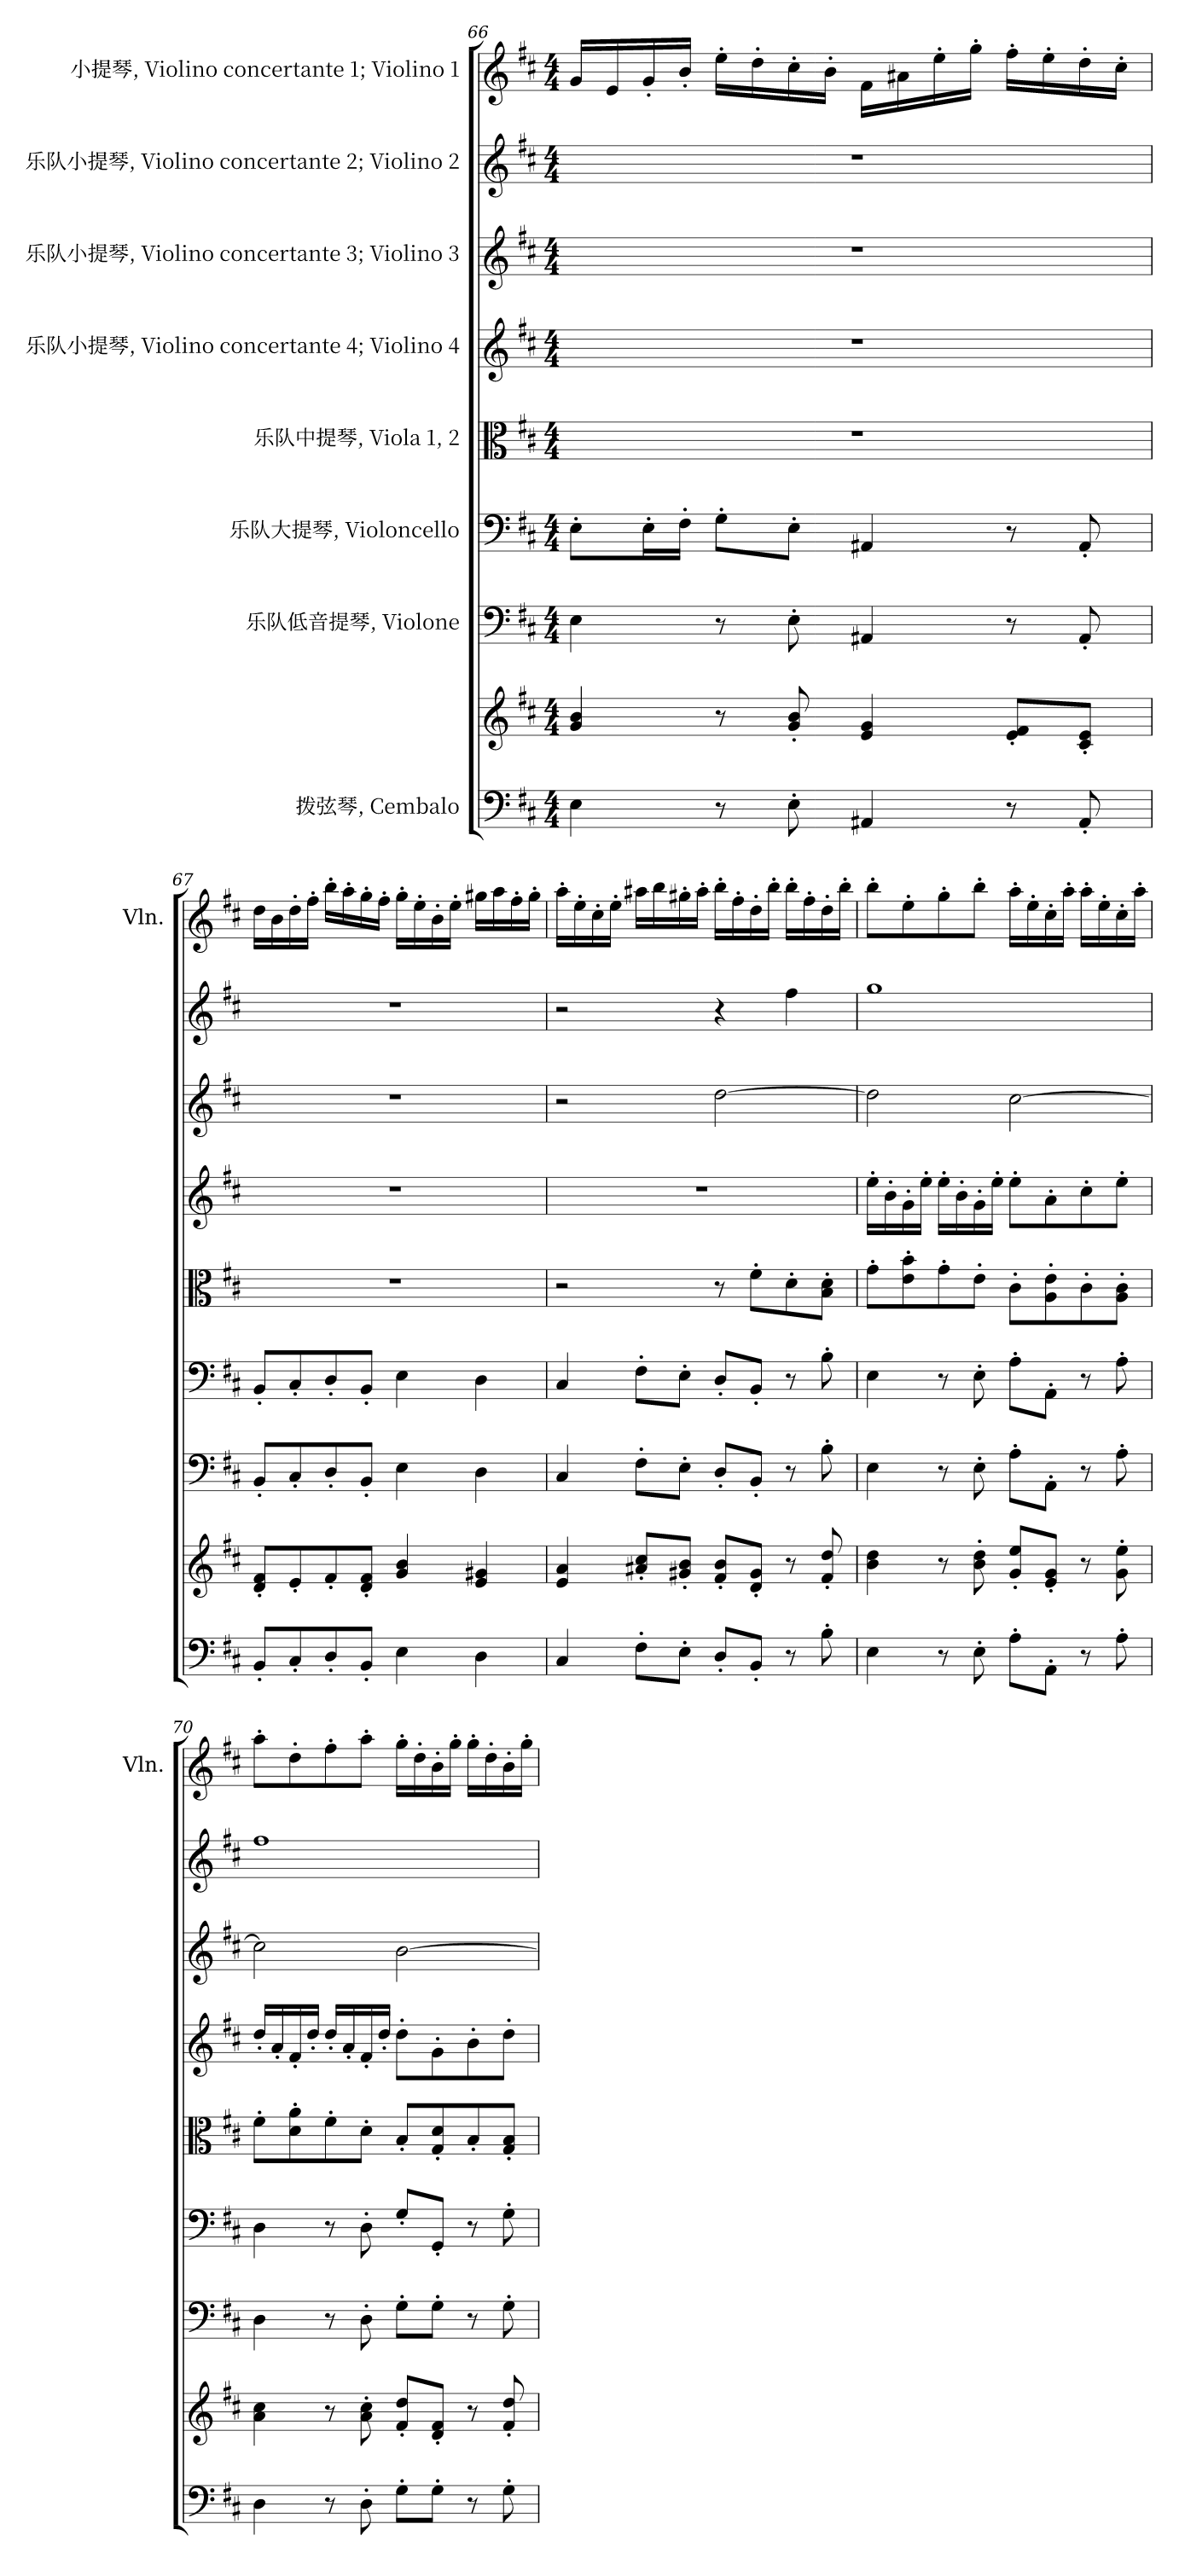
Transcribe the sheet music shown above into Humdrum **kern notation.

**kern	**kern	**kern	**kern	**kern	**kern	**kern	**kern	**kern
*part8	*part8	*part7	*part6	*part5	*part4	*part3	*part2	*part1
*staff9	*staff8	*staff7	*staff6	*staff5	*staff4	*staff3	*staff2	*staff1
*I"拨弦琴, Cembalo	*	*I"乐队低音提琴, Violone	*I"乐队大提琴, Violoncello	*I"乐队中提琴, Viola 1, 2	*I"乐队小提琴, Violino concertante 4; Violino 4	*I"乐队小提琴, Violino concertante 3; Violino 3	*I"乐队小提琴, Violino concertante 2; Violino 2	*I"小提琴, Violino concertante 1; Violino 1
*	*	*	*	*	*	*	*	*I'Vln.
*clefF4	*clefG2	*clefF4	*clefF4	*clefC3	*clefG2	*clefG2	*clefG2	*clefG2
*	*	*ITrd7c12	*	*	*	*	*	*
*k[f#c#]	*k[f#c#]	*k[f#c#]	*k[f#c#]	*k[f#c#]	*k[f#c#]	*k[f#c#]	*k[f#c#]	*k[f#c#]
*M4/4	*M4/4	*M4/4	*M4/4	*M4/4	*M4/4	*M4/4	*M4/4	*M4/4
=66	=66	=66	=66	=66	=66	=66	=66	=66
4E\	4g/ 4b/	4EE\	8E'\L	1r	1r	1r	1r	16g/LL
.	.	.	.	.	.	.	.	16e/
.	.	.	16E'\L	.	.	.	.	16g'/
.	.	.	16F#'\JJ	.	.	.	.	16b'/JJ
8r	8r	8r	8G'\L	.	.	.	.	16ee'\LL
.	.	.	.	.	.	.	.	16dd'\
8E'\	8g/' 8b/'	8EE'\	8E'\J	.	.	.	.	16cc#'\
.	.	.	.	.	.	.	.	16b'\JJ
4AA#X/	4e/ 4g/	4AAA#X/	4AA#X/	.	.	.	.	16f#\LL
.	.	.	.	.	.	.	.	16a#X\
.	.	.	.	.	.	.	.	16ee'\
.	.	.	.	.	.	.	.	16gg'\JJ
8r	8e/' 8f#/'L	8r	8r	.	.	.	.	16ff#'\LL
.	.	.	.	.	.	.	.	16ee'\
8AA#'/	8c#/' 8e/'J	8AAA#'/	8AA#'/	.	.	.	.	16dd'\
.	.	.	.	.	.	.	.	16cc#'\JJ
!!LO:PB:g=z
=67	=67	=67	=67	=67	=67	=67	=67	=67
8BB'/L	8d/' 8f#/'L	8BBB'/L	8BB'/L	1r	1r	1r	1r	16dd\LL
.	.	.	.	.	.	.	.	16b\
8C#'/	8e'/	8CC#'/	8C#'/	.	.	.	.	16dd'\
.	.	.	.	.	.	.	.	16ff#'\JJ
8D'/	8f#'/	8DD'/	8D'/	.	.	.	.	16bb'\LL
.	.	.	.	.	.	.	.	16aa'\
8BB'/J	8d/' 8f#/'J	8BBB'/J	8BB'/J	.	.	.	.	16gg'\
.	.	.	.	.	.	.	.	16ff#'\JJ
4E\	4g/ 4b/	4EE\	4E\	.	.	.	.	16gg'\LL
.	.	.	.	.	.	.	.	16ee'\
.	.	.	.	.	.	.	.	16b'\
.	.	.	.	.	.	.	.	16ee'\JJ
4D\	4e/ 4g#X/	4DD\	4D\	.	.	.	.	16gg#X\LL
.	.	.	.	.	.	.	.	16aa\
.	.	.	.	.	.	.	.	16ff#'\
.	.	.	.	.	.	.	.	16gg#'\JJ
=68	=68	=68	=68	=68	=68	=68	=68	=68
4C#/	4e/ 4a/	4CC#/	4C#/	2r	1r	2r	2r	16aa'\LL
.	.	.	.	.	.	.	.	16ee'\
.	.	.	.	.	.	.	.	16cc#'\
.	.	.	.	.	.	.	.	16ee'\JJ
8F#'\L	8a#X/' 8cc#/'L	8FF#'\L	8F#'\L	.	.	.	.	16aa#X\LL
.	.	.	.	.	.	.	.	16bb\
8E'\J	8g#X/' 8b/'J	8EE'\J	8E'\J	.	.	.	.	16gg#X'\
.	.	.	.	.	.	.	.	16aa#'\JJ
8D'/L	8f#/' 8b/'L	8DD'/L	8D'/L	8r	.	[2dd\	4r	16bb'\LL
.	.	.	.	.	.	.	.	16ff#'\
8BB'/J	8d/' 8g#/'J	8BBB'/J	8BB'/J	8f#'\L	.	.	.	16dd'\
.	.	.	.	.	.	.	.	16bb'\JJ
8r	8r	8r	8r	8d'\	.	.	4ff#\	16bb'\LL
.	.	.	.	.	.	.	.	16ff#'\
8B'\	8f#/' 8dd/'	8BB'\	8B'\	8B\' 8d\'J	.	.	.	16dd'\
.	.	.	.	.	.	.	.	16bb'\JJ
!!LO:PB:g=z
=69	=69	=69	=69	=69	=69	=69	=69	=69
4E\	4b\ 4dd\	4EE\	4E\	8g'\L	16ee'\LL	2dd\]	1gg	8bb'\L
.	.	.	.	.	16b'\	.	.	.
.	.	.	.	8e\' 8b\'	16g'\	.	.	8ee'\
.	.	.	.	.	16ee'\JJ	.	.	.
8r	8r	8r	8r	8g'\	16ee'\LL	.	.	8gg'\
.	.	.	.	.	16b'\	.	.	.
8E'\	8b\' 8dd\'	8EE'\	8E'\	8e'\J	16g'\	.	.	8bb'\J
.	.	.	.	.	16ee'\JJ	.	.	.
8A'\L	8g/' 8ee/'L	8AA'\L	8A'\L	8c#'\L	8ee'\L	[2cc#\	.	16aa'\LL
.	.	.	.	.	.	.	.	16ee'\
8AA'\J	8e/' 8g/'J	8AAA'\J	8AA'\J	8A\' 8e\'	8a'\	.	.	16cc#'\
.	.	.	.	.	.	.	.	16aa'\JJ
8r	8r	8r	8r	8c#'\	8cc#'\	.	.	16aa'\LL
.	.	.	.	.	.	.	.	16ee'\
8A'\	8g\' 8ee\'	8AA'\	8A'\	8A\' 8c#\'J	8ee'\J	.	.	16cc#'\
.	.	.	.	.	.	.	.	16aa'\JJ
=70	=70	=70	=70	=70	=70	=70	=70	=70
4D\	4a\ 4cc#\	4DD\	4D\	8f#'\L	16dd'/LL	2cc#\]	1ff#	8aa'\L
.	.	.	.	.	16a'/	.	.	.
.	.	.	.	8d\' 8a\'	16f#'/	.	.	8dd'\
.	.	.	.	.	16dd'/JJ	.	.	.
8r	8r	8r	8r	8f#'\	16dd'/LL	.	.	8ff#'\
.	.	.	.	.	16a'/	.	.	.
8D'\	8a\' 8cc#\'	8DD'\	8D'\	8d'\J	16f#'/	.	.	8aa'\J
.	.	.	.	.	16dd'/JJ	.	.	.
8G'\L	8f#/' 8dd/'L	8GG'\L	8G'/L	8B'/L	8dd'\L	[2b\	.	16gg'\LL
.	.	.	.	.	.	.	.	16dd'\
8G'\J	8d/' 8f#/'J	8GG'\J	8GG'/J	8G/' 8d/'	8g'\	.	.	16b'\
.	.	.	.	.	.	.	.	16gg'\JJ
8r	8r	8r	8r	8B'/	8b'\	.	.	16gg'\LL
.	.	.	.	.	.	.	.	16dd'\
8G'\	8f#/' 8dd/'	8GG'\	8G'\	8G/' 8B/'J	8dd'\J	.	.	16b'\
.	.	.	.	.	.	.	.	16gg'\JJ
=	=	=	=	=	=	=	=	=
*-	*-	*-	*-	*-	*-	*-	*-	*-
